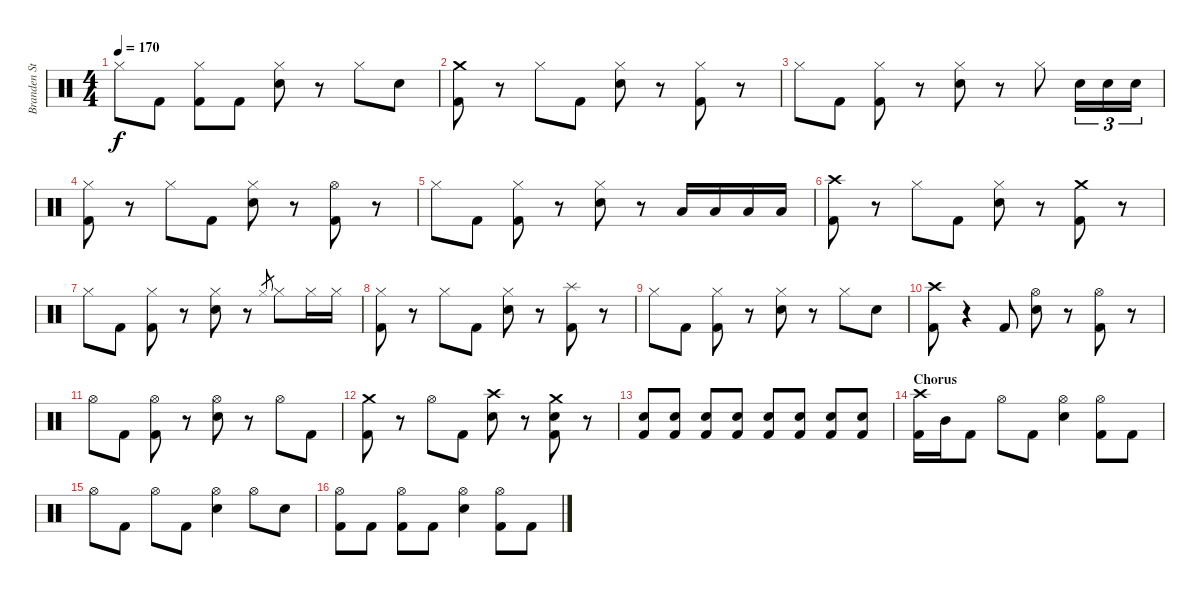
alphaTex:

\track ("Branden Steineckert" "Branden St") {instrument percussion}
\staff {score}
\articulation defaults
\ts (4 4)
\tempo 170
\clef neutral
\ks c "Hi-Hat (closed)".8{dy f} "Kick (hit) 2".8
("Hi-Hat (closed)" "Kick (hit) 2").8 "Kick (hit) 2".8 ("Hi-Hat (closed)" "Electric Snare (hit)").8 r.8 "Hi-Hat (closed)".8 "Electric Snare (hit)".8 |
("Crash medium (hit)" "Kick (hit) 2").8 r.8 "Hi-Hat (closed)".8 "Kick (hit) 2".8 ("Hi-Hat (closed)" "Electric Snare (hit)").8 r.8 ("Hi-Hat (closed)" "Kick (hit) 2").8 r.8 |
"Hi-Hat (closed)".8 "Kick (hit) 2".8 ("Hi-Hat (closed)" "Kick (hit) 2").8 r.8 ("Hi-Hat (closed)" "Electric Snare (hit)").8 r.8 "Hi-Hat (closed)".8 "Electric Snare (hit)".16{tu (3 2)} "Electric Snare (hit)".16{tu (3 2)} "Electric Snare (hit)".16{tu (3 2)} |
("Hi-Hat (closed)" "Kick (hit) 2").8 r.8 "Hi-Hat (closed)".8 "Kick (hit) 2".8 ("Hi-Hat (closed)" "Electric Snare (hit)").8 r.8 ("Hi-Hat (open)" "Kick (hit) 2").8 r.8 |
"Hi-Hat (closed)".8 "Kick (hit) 2".8 ("Hi-Hat (closed)" "Kick (hit) 2").8 r.8 ("Hi-Hat (closed)" "Electric Snare (hit)").8 r.8 "Low Floor Tom (hit)".16 "Low Floor Tom (hit)".16 "Low Floor Tom (hit)".16 "Low Floor Tom (hit)".16 |
("Crash high (hit)" "Kick (hit) 2").8 r.8 "Hi-Hat (closed)".8 "Kick (hit) 2".8 ("Hi-Hat (closed)" "Electric Snare (hit)").8 r.8 ("Crash medium (hit)" "Kick (hit) 2").8 r.8 |
"Hi-Hat (closed)".8 "Kick (hit) 2".8 ("Hi-Hat (closed)" "Kick (hit) 2").8 r.8 ("Hi-Hat (closed)" "Electric Snare (hit)").8 r.8 "Hi-Hat (closed)".8{gr} "Hi-Hat (closed)".8 "Hi-Hat (closed)".16 "Hi-Hat (closed)".16 |
("Hi-Hat (closed)" "Kick (hit) 2").8 r.8 "Hi-Hat (closed)".8 "Kick (hit) 2".8 ("Hi-Hat (closed)" "Electric Snare (hit)").8 r.8 ("Splash (hit)" "Kick (hit) 2").8 r.8 |
"Hi-Hat (closed)".8 "Kick (hit) 2".8 ("Hi-Hat (closed)" "Kick (hit) 2").8 r.8 ("Hi-Hat (closed)" "Electric Snare (hit)").8 r.8 "Hi-Hat (closed)".8 "Electric Snare (hit)".8 |
("Crash high (hit)" "Kick (hit) 2").8 r.4 "Kick (hit) 2".8 ("Hi-Hat (open)" "Electric Snare (hit)").8 r.8 ("Hi-Hat (open)" "Kick (hit) 2").8 r.8 |
"Hi-Hat (open)".8 "Kick (hit) 2".8 ("Hi-Hat (open)" "Kick (hit) 2").8 r.8 ("Hi-Hat (open)" "Electric Snare (hit)").8 r.8 "Hi-Hat (open)".8 "Kick (hit) 2".8 |
("Crash medium (hit)" "Kick (hit) 2").8 r.8 "Hi-Hat (open)".8 "Kick (hit) 2".8 ("Crash high (hit)" "Electric Snare (hit)").8 r.8 ("Crash medium (hit)" "Electric Snare (hit)" "Kick (hit) 2").8 r.8 |
("Electric Snare (hit)" "Kick (hit) 2").8 ("Electric Snare (hit)" "Kick (hit) 2").8 ("Electric Snare (hit)" "Kick (hit) 2").8 ("Electric Snare (hit)" "Kick (hit) 2").8 ("Electric Snare (hit)" "Kick (hit) 2").8 ("Electric Snare (hit)" "Kick (hit) 2").8 ("Electric Snare (hit)" "Kick (hit) 2").8 ("Electric Snare (hit)" "Kick (hit) 2").8 |
\section ("" "Chorus")
("Crash high (hit)" "Kick (hit) 2").16 "Mid Tom (hit)".16 "Kick (hit) 2".8 "Hi-Hat (open)".8 "Kick (hit) 2".8 ("Hi-Hat (open)" "Electric Snare (hit)").4 ("Hi-Hat (open)" "Kick (hit) 2").8 "Kick (hit) 2".8 |
"Hi-Hat (open)".8 "Kick (hit) 2".8 "Hi-Hat (open)".8 "Kick (hit) 2".8 ("Hi-Hat (open)" "Electric Snare (hit)").4 "Hi-Hat (open)".8 "Electric Snare (hit)".8 |
("Hi-Hat (open)" "Kick (hit) 2").8 "Kick (hit) 2".8 ("Hi-Hat (open)" "Kick (hit) 2").8 "Kick (hit) 2".8 ("Hi-Hat (open)" "Electric Snare (hit)").4 ("Hi-Hat (open)" "Kick (hit) 2").8 "Kick (hit) 2".8
